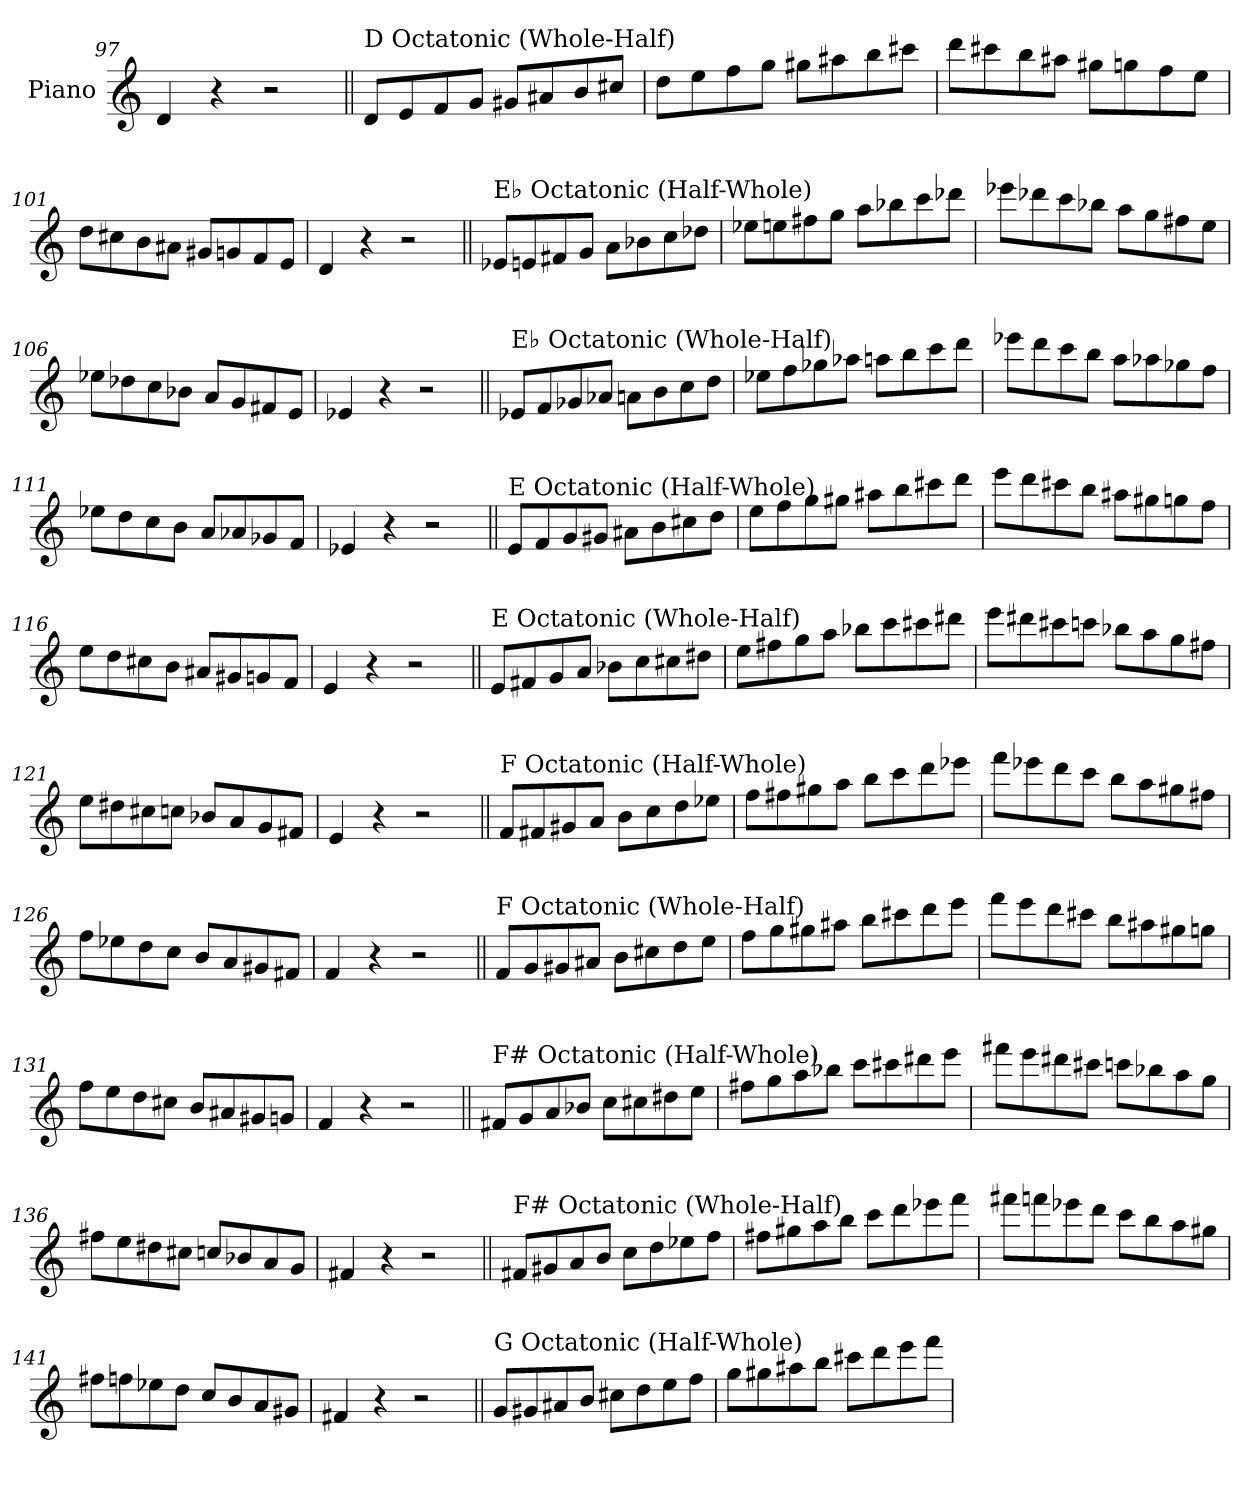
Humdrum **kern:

**kern
*part1
*staff1
*I"Piano
*I'Pno.
*clefG2
*k[]
=97
4d/
4r
2r
!!LO:LB:g=z
=98||
!LO:TX:a:t=D Octatonic (Whole-Half)
8d/L
8e/
8f/
8g/J
8g#X/L
8a#X/
8b/
8cc#X/J
=99
8dd\L
8ee\
8ff\
8gg\J
8gg#X\L
8aa#X\
8bb\
8ccc#X\J
=100
8ddd\L
8ccc#X\
8bb\
8aa#X\J
8gg#X\L
8ggn\
8ff\
8ee\J
=101
8dd\L
8cc#X\
8b\
8a#X\J
8g#X/L
8gn/
8f/
8e/J
=102
4d/
4r
2r
!!LO:LB:g=z
=103||
!LO:TX:a:t=E♭ Octatonic (Half-Whole)
8e-X/L
8en/
8f#X/
8g/J
8a\L
8b-X\
8cc\
8dd-X\J
=104
8ee-X\L
8een\
8ff#X\
8gg\J
8aa\L
8bb-X\
8ccc\
8ddd-X\J
=105
8eee-X\L
8ddd-X\
8ccc\
8bb-X\J
8aa\L
8gg\
8ff#X\
8ee\J
=106
8ee-X\L
8dd-X\
8cc\
8b-X\J
8a/L
8g/
8f#X/
8e/J
=107
4e-X/
4r
2r
!!LO:LB:g=z
=108||
!LO:TX:a:t=E♭ Octatonic (Whole-Half)
8e-X/L
8f/
8g-X/
8a-X/J
8an\L
8b\
8cc\
8dd\J
=109
8ee-X\L
8ff\
8gg-X\
8aa-X\J
8aan\L
8bb\
8ccc\
8ddd\J
=110
8eee-X\L
8ddd\
8ccc\
8bb\J
8aa\L
8aa-X\
8gg-X\
8ff\J
=111
8ee-X\L
8dd\
8cc\
8b\J
8a/L
8a-X/
8g-X/
8f/J
=112
4e-X/
4r
2r
!!LO:PB:g=z
=113||
!LO:TX:a:t=E Octatonic (Half-Whole)
8e/L
8f/
8g/
8g#X/J
8a#X\L
8b\
8cc#X\
8dd\J
=114
8ee\L
8ff\
8gg\
8gg#X\J
8aa#X\L
8bb\
8ccc#X\
8ddd\J
=115
8eee\L
8ddd\
8ccc#X\
8bb\J
8aa#X\L
8gg#X\
8ggn\
8ff\J
=116
8ee\L
8dd\
8cc#X\
8b\J
8a#X/L
8g#X/
8gn/
8f/J
=117
4e/
4r
2r
!!LO:LB:g=z
=118||
!LO:TX:a:t=E Octatonic (Whole-Half)
8e/L
8f#X/
8g/
8a/J
8b-X\L
8cc\
8cc#X\
8dd#X\J
=119
8ee\L
8ff#X\
8gg\
8aa\J
8bb-X\L
8ccc\
8ccc#X\
8ddd#X\J
=120
8eee\L
8ddd#X\
8ccc#X\
8cccn\J
8bb-X\L
8aa\
8gg\
8ff#X\J
=121
8ee\L
8dd#X\
8cc#X\
8ccn\J
8b-X/L
8a/
8g/
8f#X/J
=122
4e/
4r
2r
!!LO:LB:g=z
=123||
!LO:TX:a:t=F Octatonic (Half-Whole)
8f/L
8f#X/
8g#X/
8a/J
8b\L
8cc\
8dd\
8ee-X\J
=124
8ff\L
8ff#X\
8gg#X\
8aa\J
8bb\L
8ccc\
8ddd\
8eee-X\J
=125
8fff\L
8eee-X\
8ddd\
8ccc\J
8bb\L
8aa\
8gg#X\
8ff#X\J
=126
8ff\L
8ee-X\
8dd\
8cc\J
8b/L
8a/
8g#X/
8f#X/J
=127
4f/
4r
2r
!!LO:LB:g=z
=128||
!LO:TX:a:t=F Octatonic (Whole-Half)
8f/L
8g/
8g#X/
8a#X/J
8b\L
8cc#X\
8dd\
8ee\J
=129
8ff\L
8gg\
8gg#X\
8aa#X\J
8bb\L
8ccc#X\
8ddd\
8eee\J
=130
8fff\L
8eee\
8ddd\
8ccc#X\J
8bb\L
8aa#X\
8gg#X\
8ggn\J
=131
8ff\L
8ee\
8dd\
8cc#X\J
8b/L
8a#X/
8g#X/
8gn/J
=132
4f/
4r
2r
!!LO:LB:g=z
=133||
!LO:TX:a:t=F# Octatonic (Half-Whole)
8f#X/L
8g/
8a/
8b-X/J
8cc\L
8cc#X\
8dd#X\
8ee\J
=134
8ff#X\L
8gg\
8aa\
8bb-X\J
8ccc\L
8ccc#X\
8ddd#X\
8eee\J
=135
8fff#X\L
8eee\
8ddd#X\
8ccc#X\J
8cccn\L
8bb-X\
8aa\
8gg\J
=136
8ff#X\L
8ee\
8dd#X\
8cc#X\J
8ccn/L
8b-X/
8a/
8g/J
=137
4f#X/
4r
2r
!!LO:LB:g=z
=138||
!LO:TX:a:t=F# Octatonic (Whole-Half)
8f#X/L
8g#X/
8a/
8b/J
8cc\L
8dd\
8ee-X\
8ff\J
=139
8ff#X\L
8gg#X\
8aa\
8bb\J
8ccc\L
8ddd\
8eee-X\
8fff\J
=140
8fff#X\L
8fffn\
8eee-X\
8ddd\J
8ccc\L
8bb\
8aa\
8gg#X\J
=141
8ff#X\L
8ffn\
8ee-X\
8dd\J
8cc/L
8b/
8a/
8g#X/J
=142
4f#X/
4r
2r
!!LO:LB:g=z
=143||
!LO:TX:a:t=G Octatonic (Half-Whole)
8g/L
8g#X/
8a#X/
8b/J
8cc#X\L
8dd\
8ee\
8ff\J
=144
8gg\L
8gg#X\
8aa#X\
8bb\J
8ccc#X\L
8ddd\
8eee\
8fff\J
=
*-
